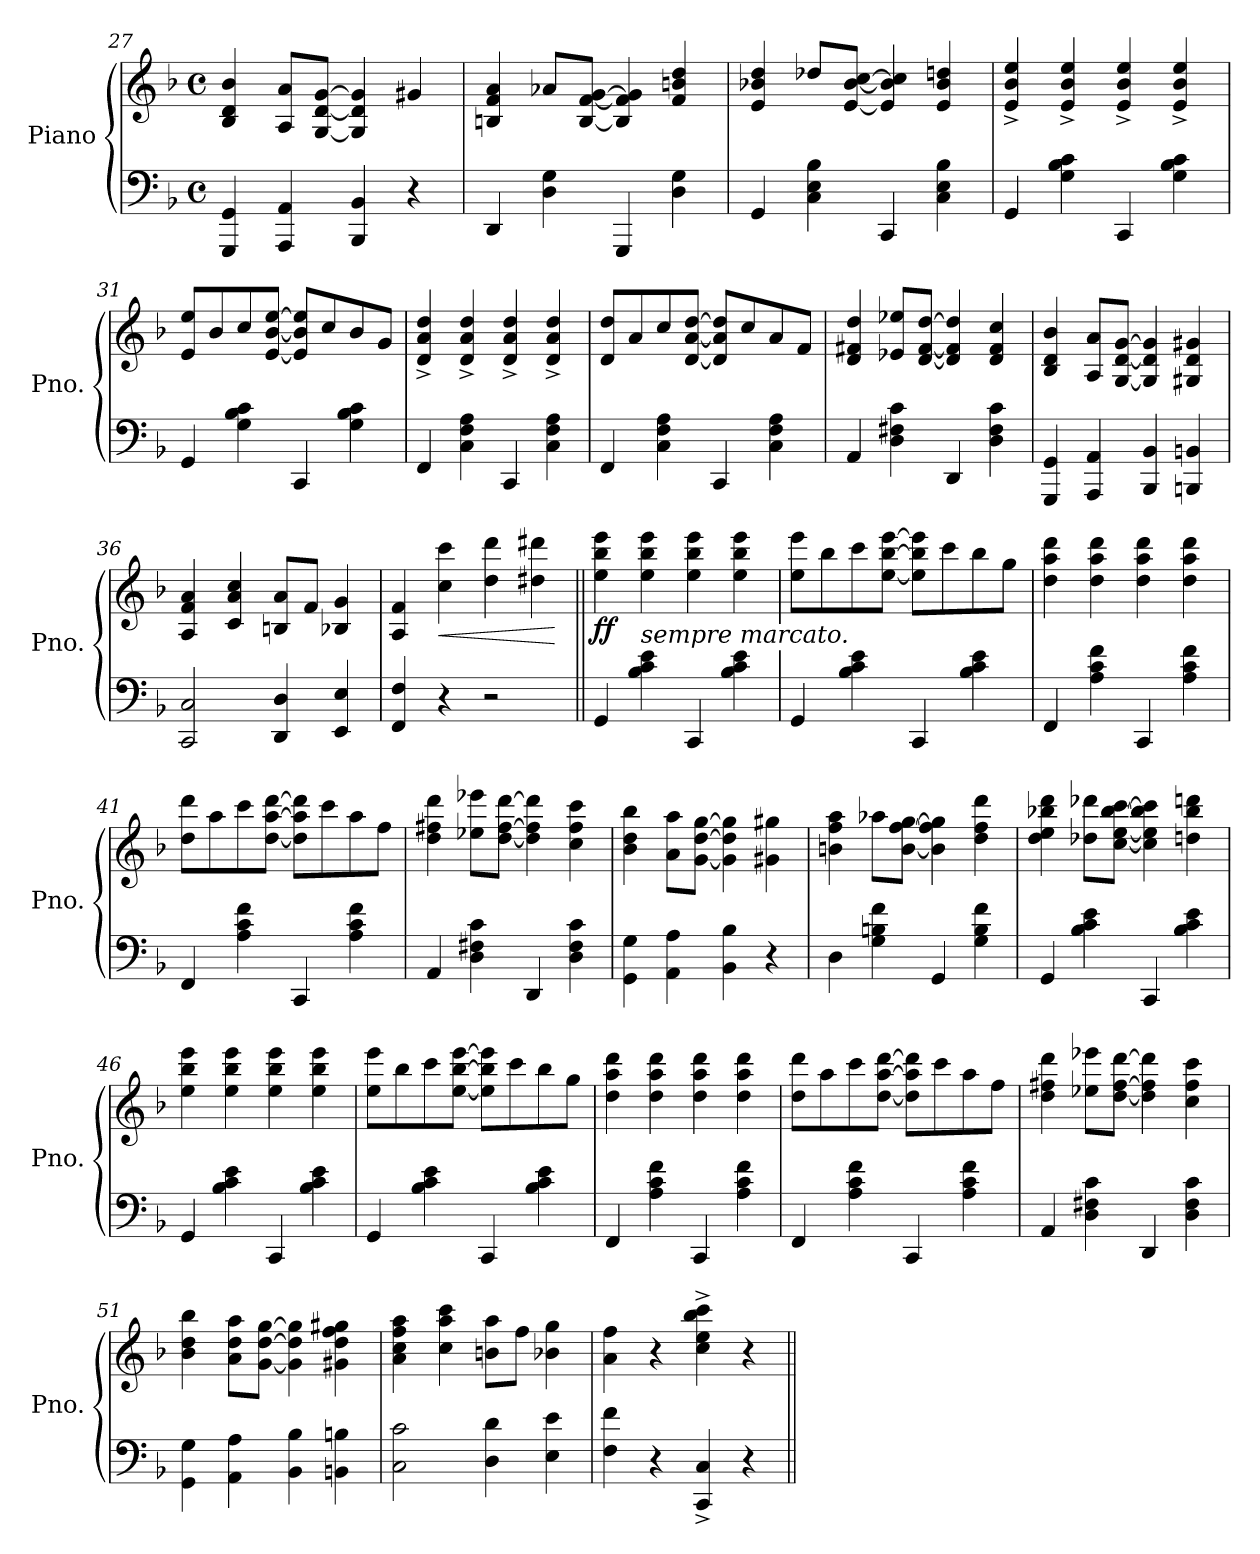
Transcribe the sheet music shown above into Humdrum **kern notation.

**kern	**kern	**dynam
*part1	*part1	*part1
*staff2	*staff1	*staff1/2
*I"Piano	*	*
*I'Pno.	*	*
*clefF4	*clefG2	*
*k[b-]	*k[b-]	*
*M4/4	*M4/4	*
*met(c)	*met(c)	*
=27	=27	=27
4GGG/ 4GG/	4B-/ 4d/ 4b-/	.
4AAA/ 4AA/	8A/ 8a/L	.
.	[8G/ [8d/ [8g/J	.
4BBB-/ 4BB-/	4G/] 4d/] 4g/]	.
4r	4g#X/	.
=28	=28	=28
4DD/	4Bn/ 4f/ 4a/	.
4D\ 4G\	8a-X/L	.
.	[8B/ [8f/ [8g/J	.
4GGG/	4B/] 4f/] 4g/]	.
4D\ 4G\	4f/ 4bn/ 4dd/	.
=29	=29	=29
4GG/	4e/ 4b-X/ 4dd/	.
4C\ 4E\ 4B-\	8dd-X/L	.
.	[8e/ [8b-/ [8cc/J	.
4CC/	4e/] 4b-/] 4cc/]	.
4C\ 4E\ 4B-\	4e/ 4b-/ 4ddn/	.
=30	=30	=30
4GG/	4e/^ 4b-/^ 4ee/^	.
4G\ 4B-\ 4c\	4e/^ 4b-/^ 4ee/^	.
4CC/	4e/^ 4b-/^ 4ee/^	.
4G\ 4B-\ 4c\	4e/^ 4b-/^ 4ee/^	.
=31	=31	=31
4GG/	8e/ 8ee/L	.
.	8b-/	.
4G\ 4B-\ 4c\	8cc/	.
.	[8e/ [8b-/ [8ee/J	.
4CC/	8e/] 8b-/] 8ee/]L	.
.	8cc/	.
4G\ 4B-\ 4c\	8b-/	.
.	8g/J	.
!!LO:PB:g=z
=32	=32	=32
4FF/	4d/^ 4a/^ 4dd/^	.
4C\ 4F\ 4A\	4d/^ 4a/^ 4dd/^	.
4CC/	4d/^ 4a/^ 4dd/^	.
4C\ 4F\ 4A\	4d/^ 4a/^ 4dd/^	.
=33	=33	=33
4FF/	8d/ 8dd/L	.
.	8a/	.
4C\ 4F\ 4A\	8cc/	.
.	[8d/ [8a/ [8dd/J	.
4CC/	8d/] 8a/] 8dd/]L	.
.	8cc/	.
4C\ 4F\ 4A\	8a/	.
.	8f/J	.
=34	=34	=34
4AA/	4d/ 4f#X/ 4dd/	.
4D\ 4F#X\ 4c\	8e-X/ 8ee-X/L	.
.	[8d/ [8f#/ [8dd/J	.
4DD/	4d/] 4f#/] 4dd/]	.
4D\ 4F#\ 4c\	4d/ 4f#/ 4cc/	.
=35	=35	=35
4GGG/ 4GG/	4B-/ 4d/ 4b-/	.
4AAA/ 4AA/	8A/ 8a/L	.
.	[8G/ [8d/ [8g/J	.
4BBB-/ 4BB-/	4G/] 4d/] 4g/]	.
4BBBn/ 4BBn/	4G#X/ 4d/ 4g#X/	.
=36	=36	=36
2CC/ 2C/	4A/ 4f/ 4a/	.
.	4c/ 4a/ 4cc/	.
4DD/ 4D/	8Bn/ 8a/L	.
.	8f/J	.
4EE/ 4E/	4B-X/ 4g/	.
=37	=37	=37
4FF/ 4F/	4A/ 4f/	.
!	!	!LO:HP:b
4r	4cc\ 4ccc\	<
2r	4dd\ 4ddd\	.
.	4dd#X\ 4ddd#X\	.
.	.	[
!!LO:PB:g=z
=38||	=38||	=38||
!	!	!LO:DY:b
4GG/	4ee\ 4bb-\ 4eee\	ff
!LO:TX:a:i:t=sempre marcato.	!	!
4B-\ 4c\ 4e\	4ee\ 4bb-\ 4eee\	.
4CC/	4ee\ 4bb-\ 4eee\	.
4B-\ 4c\ 4e\	4ee\ 4bb-\ 4eee\	.
=39	=39	=39
4GG/	8ee\ 8eee\L	.
.	8bb-\	.
4B-\ 4c\ 4e\	8ccc\	.
.	[8ee\ [8bb-\ [8eee\J	.
4CC/	8ee\] 8bb-\] 8eee\]L	.
.	8ccc\	.
4B-\ 4c\ 4e\	8bb-\	.
.	8gg\J	.
=40	=40	=40
4FF/	4dd\ 4aa\ 4ddd\	.
4A\ 4c\ 4f\	4dd\ 4aa\ 4ddd\	.
4CC/	4dd\ 4aa\ 4ddd\	.
4A\ 4c\ 4f\	4dd\ 4aa\ 4ddd\	.
=41	=41	=41
4FF/	8dd\ 8ddd\L	.
.	8aa\	.
4A\ 4c\ 4f\	8ccc\	.
.	[8dd\ [8aa\ [8ddd\J	.
4CC/	8dd\] 8aa\] 8ddd\]L	.
.	8ccc\	.
4A\ 4c\ 4f\	8aa\	.
.	8ff\J	.
=42	=42	=42
4AA/	4dd\ 4ff#X\ 4ddd\	.
4D\ 4F#X\ 4c\	8ee-X\ 8eee-X\L	.
.	[8dd\ [8ff#\ [8ddd\J	.
4DD/	4dd\] 4ff#\] 4ddd\]	.
4D\ 4F#\ 4c\	4cc\ 4ff#\ 4ccc\	.
!!LO:LB:g=z
=43	=43	=43
4GG\ 4G\	4b-\ 4dd\ 4bb-\	.
4AA\ 4A\	8a\ 8aa\L	.
.	[8g\ [8dd\ [8gg\J	.
4BB-\ 4B-\	4g\] 4dd\] 4gg\]	.
4r	4g#X\ 4gg#X\	.
=44	=44	=44
4D\	4bn\ 4ff\ 4aa\	.
4G\ 4Bn\ 4f\	8aa-X\L	.
.	[8b\ [8ff\ [8gg\J	.
4GG/	4b\] 4ff\] 4gg\]	.
4G\ 4B\ 4f\	4dd\ 4ff\ 4ddd\	.
=45	=45	=45
4GG/	4dd\ 4ee\ 4bb-X\ 4ddd\	.
4B-\ 4c\ 4e\	8dd-X\ 8ddd-X\L	.
.	[8cc\ [8ee\ [8bb-\ [8ccc\J	.
4CC/	4cc\] 4ee\] 4bb-\] 4ccc\]	.
4B-\ 4c\ 4e\	4ddn\ 4bb-\ 4dddn\	.
=46	=46	=46
4GG/	4ee\ 4bb-\ 4eee\	.
4B-\ 4c\ 4e\	4ee\ 4bb-\ 4eee\	.
4CC/	4ee\ 4bb-\ 4eee\	.
4B-\ 4c\ 4e\	4ee\ 4bb-\ 4eee\	.
=47	=47	=47
4GG/	8ee\ 8eee\L	.
.	8bb-\	.
4B-\ 4c\ 4e\	8ccc\	.
.	[8ee\ [8bb-\ [8eee\J	.
4CC/	8ee\] 8bb-\] 8eee\]L	.
.	8ccc\	.
4B-\ 4c\ 4e\	8bb-\	.
.	8gg\J	.
!!LO:LB:g=z
=48	=48	=48
4FF/	4dd\ 4aa\ 4ddd\	.
4A\ 4c\ 4f\	4dd\ 4aa\ 4ddd\	.
4CC/	4dd\ 4aa\ 4ddd\	.
4A\ 4c\ 4f\	4dd\ 4aa\ 4ddd\	.
=49	=49	=49
4FF/	8dd\ 8ddd\L	.
.	8aa\	.
4A\ 4c\ 4f\	8ccc\	.
.	[8dd\ [8aa\ [8ddd\J	.
4CC/	8dd\] 8aa\] 8ddd\]L	.
.	8ccc\	.
4A\ 4c\ 4f\	8aa\	.
.	8ff\J	.
=50	=50	=50
4AA/	4dd\ 4ff#X\ 4ddd\	.
4D\ 4F#X\ 4c\	8ee-X\ 8eee-X\L	.
.	[8dd\ [8ff#\ [8ddd\J	.
4DD/	4dd\] 4ff#\] 4ddd\]	.
4D\ 4F#\ 4c\	4cc\ 4ff#\ 4ccc\	.
=51	=51	=51
4GG\ 4G\	4b-\ 4dd\ 4bb-\	.
4AA\ 4A\	8a\ 8dd\ 8aa\L	.
.	[8g\ [8dd\ [8gg\J	.
4BB-\ 4B-\	4g\] 4dd\] 4gg\]	.
4BBn\ 4Bn\	4g#X\ 4dd\ 4ff\ 4gg#X\	.
=52	=52	=52
2C\ 2c\	4a\ 4cc\ 4ff\ 4aa\	.
.	4cc\ 4aa\ 4ccc\	.
4D\ 4d\	8bn\ 8aa\L	.
.	8ff\J	.
4E\ 4e\	4b-X\ 4gg\	.
=53	=53	=53
4F\ 4f\	4a\ 4ff\	.
4r	4r	.
4CC/^ 4C/^	4cc\^ 4ee\^ 4bb-\^ 4ccc\^	.
4r	4r	.
=||	=||	=||
*-	*-	*-
